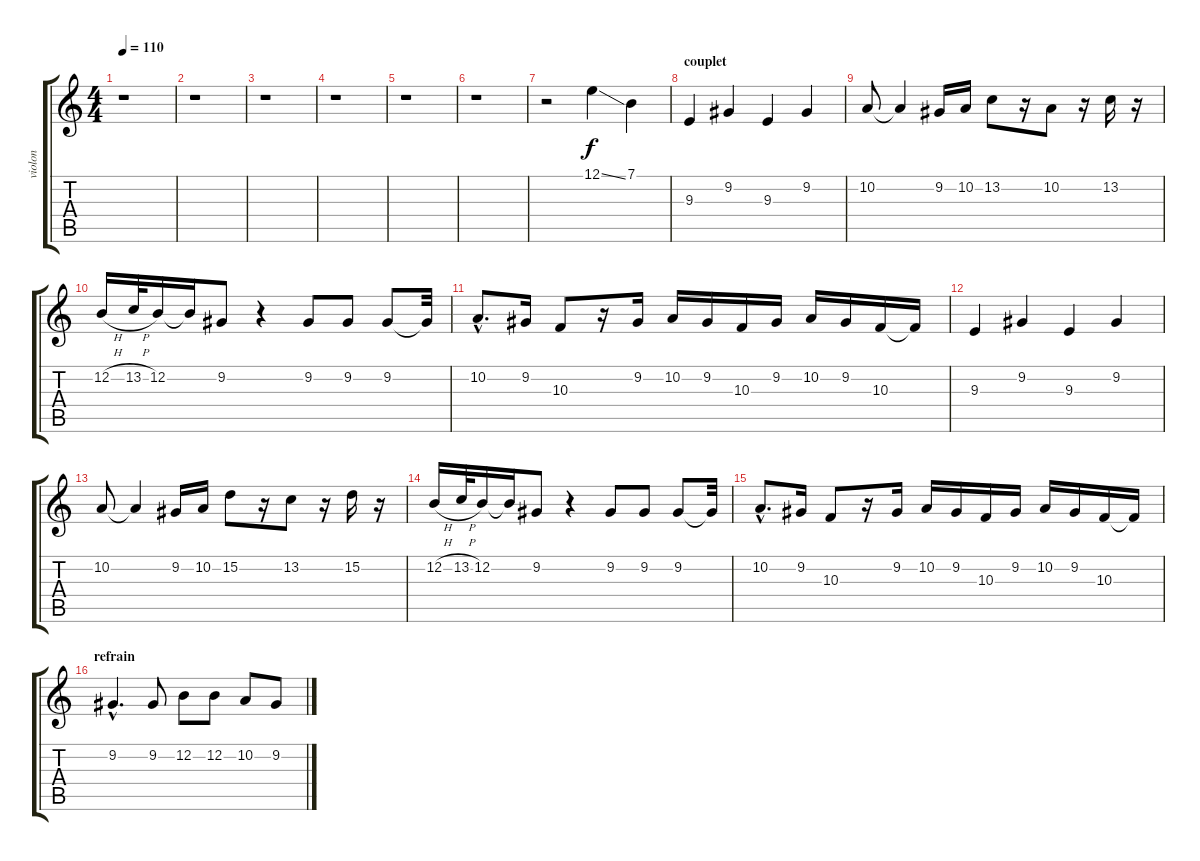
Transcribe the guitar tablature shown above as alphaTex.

\track ("violon" "violon") {instrument stringensemble1}
\staff {score tabs}
\tuning (E4 B3 G3 D3 A2 E2) {hide}
\ts (4 4)
\tempo 110
\clef g2
\ks c
r.1{dy f} |
r.1 |
r.1 |
r.1 |
r.1 |
r.1 |
r.2 12.1{ss}.4 7.1.4 |
\section ("" "couplet")
9.3.4 9.2.4 9.3.4 9.2.4 |
10.2.8 10.2{t}.4 9.2.16 10.2.16 13.2.8 r.16 10.2.8 r.16 13.2.16 r.16 |
12.2{h}.16 13.2{h}.32 12.2.16 12.2{t}.16 9.2.8 r.4 9.2.8 9.2.8 9.2.8 9.2{t}.32 |
10.2{hac}.8{d} 9.2.16 10.3.8 r.16 9.2.16 10.2.16 9.2.16 10.3.16 9.2.16 10.2.16 9.2.16 10.3.16 10.3{t}.16 |
9.3.4 9.2.4 9.3.4 9.2.4 |
10.2.8 10.2{t}.4 9.2.16 10.2.16 15.2.8 r.16 13.2.8 r.16 15.2.16 r.16 |
12.2{h}.16 13.2{h}.32 12.2.16 12.2{t}.16 9.2.8 r.4 9.2.8 9.2.8 9.2.8 9.2{t}.32 |
10.2{hac}.8{d} 9.2.16 10.3.8 r.16 9.2.16 10.2.16 9.2.16 10.3.16 9.2.16 10.2.16 9.2.16 10.3.16 10.3{t}.16 |
\section ("" "refrain")
9.2{hac}.4{d} 9.2.8 12.2.8 12.2.8 10.2.8 9.2.8
